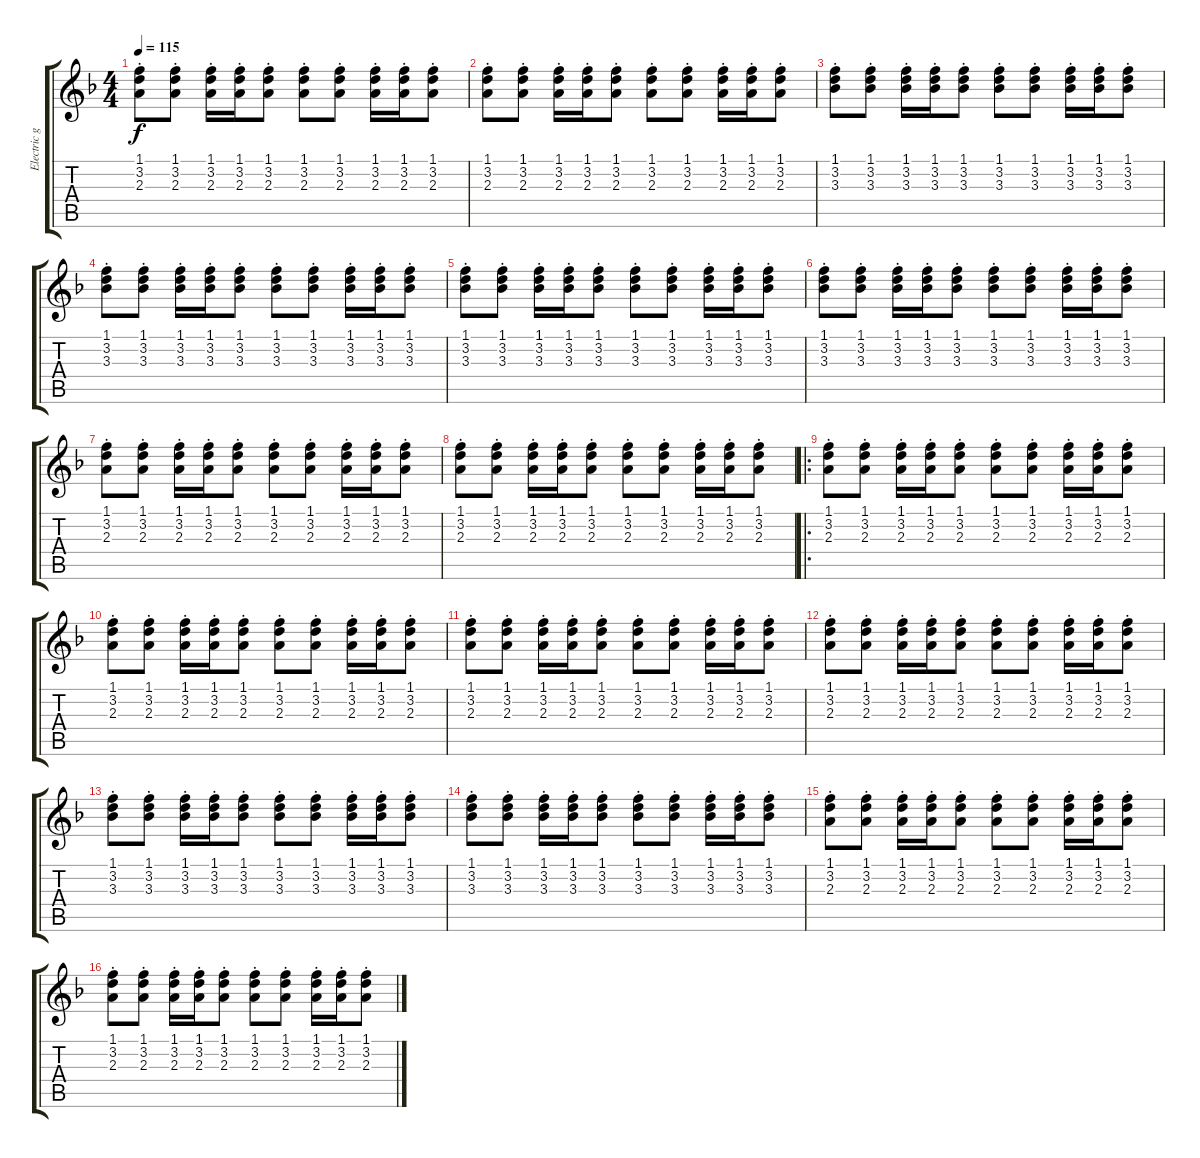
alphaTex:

\track ("Electric guitar 1" "Electric g") {instrument acousticguitarsteel}
\staff {score tabs}
\tuning (E4 B3 G3 D3 A2 E2) {hide}
\ts (4 4)
\tempo 115
\clef g2
\ks dminor
(1.1{st} 3.2{st} 2.3{st}).8{dy f} (1.1{st} 3.2{st} 2.3{st}).8 (1.1{st} 3.2{st} 2.3{st}).16 (1.1{st} 3.2{st} 2.3{st}).16 (1.1{st} 3.2{st} 2.3{st}).8 (1.1{st} 3.2{st} 2.3{st}).8 (1.1{st} 3.2{st} 2.3{st}).8 (1.1{st} 3.2{st} 2.3{st}).16 (1.1{st} 3.2{st} 2.3{st}).16 (1.1{st} 3.2{st} 2.3{st}).8 |
(1.1{st} 3.2{st} 2.3{st}).8 (1.1{st} 3.2{st} 2.3{st}).8 (1.1{st} 3.2{st} 2.3{st}).16 (1.1{st} 3.2{st} 2.3{st}).16 (1.1{st} 3.2{st} 2.3{st}).8 (1.1{st} 3.2{st} 2.3{st}).8 (1.1{st} 3.2{st} 2.3{st}).8 (1.1{st} 3.2{st} 2.3{st}).16 (1.1{st} 3.2{st} 2.3{st}).16 (1.1{st} 3.2{st} 2.3{st}).8 |
(1.1{st} 3.2{st} 3.3{st}).8 (1.1{st} 3.2{st} 3.3{st}).8 (1.1{st} 3.2{st} 3.3{st}).16 (1.1{st} 3.2{st} 3.3{st}).16 (1.1{st} 3.2{st} 3.3{st}).8 (1.1{st} 3.2{st} 3.3{st}).8 (1.1{st} 3.2{st} 3.3{st}).8 (1.1{st} 3.2{st} 3.3{st}).16 (1.1{st} 3.2{st} 3.3{st}).16 (1.1{st} 3.2{st} 3.3{st}).8 |
(1.1{st} 3.2{st} 3.3{st}).8 (1.1{st} 3.2{st} 3.3{st}).8 (1.1{st} 3.2{st} 3.3{st}).16 (1.1{st} 3.2{st} 3.3{st}).16 (1.1{st} 3.2{st} 3.3{st}).8 (1.1{st} 3.2{st} 3.3{st}).8 (1.1{st} 3.2{st} 3.3{st}).8 (1.1{st} 3.2{st} 3.3{st}).16 (1.1{st} 3.2{st} 3.3{st}).16 (1.1{st} 3.2{st} 3.3{st}).8 |
(1.1{st} 3.2{st} 3.3{st}).8 (1.1{st} 3.2{st} 3.3{st}).8 (1.1{st} 3.2{st} 3.3{st}).16 (1.1{st} 3.2{st} 3.3{st}).16 (1.1{st} 3.2{st} 3.3{st}).8 (1.1{st} 3.2{st} 3.3{st}).8 (1.1{st} 3.2{st} 3.3{st}).8 (1.1{st} 3.2{st} 3.3{st}).16 (1.1{st} 3.2{st} 3.3{st}).16 (1.1{st} 3.2{st} 3.3{st}).8 |
(1.1{st} 3.2{st} 3.3{st}).8 (1.1{st} 3.2{st} 3.3{st}).8 (1.1{st} 3.2{st} 3.3{st}).16 (1.1{st} 3.2{st} 3.3{st}).16 (1.1{st} 3.2{st} 3.3{st}).8 (1.1{st} 3.2{st} 3.3{st}).8 (1.1{st} 3.2{st} 3.3{st}).8 (1.1{st} 3.2{st} 3.3{st}).16 (1.1{st} 3.2{st} 3.3{st}).16 (1.1{st} 3.2{st} 3.3{st}).8 |
(1.1{st} 3.2{st} 2.3{st}).8 (1.1{st} 3.2{st} 2.3{st}).8 (1.1{st} 3.2{st} 2.3{st}).16 (1.1{st} 3.2{st} 2.3{st}).16 (1.1{st} 3.2{st} 2.3{st}).8 (1.1{st} 3.2{st} 2.3{st}).8 (1.1{st} 3.2{st} 2.3{st}).8 (1.1{st} 3.2{st} 2.3{st}).16 (1.1{st} 3.2{st} 2.3{st}).16 (1.1{st} 3.2{st} 2.3{st}).8 |
(1.1{st} 3.2{st} 2.3{st}).8 (1.1{st} 3.2{st} 2.3{st}).8 (1.1{st} 3.2{st} 2.3{st}).16 (1.1{st} 3.2{st} 2.3{st}).16 (1.1{st} 3.2{st} 2.3{st}).8 (1.1{st} 3.2{st} 2.3{st}).8 (1.1{st} 3.2{st} 2.3{st}).8 (1.1{st} 3.2{st} 2.3{st}).16 (1.1{st} 3.2{st} 2.3{st}).16 (1.1{st} 3.2{st} 2.3{st}).8 |
\ro
(1.1{st} 3.2{st} 2.3{st}).8 (1.1{st} 3.2{st} 2.3{st}).8 (1.1{st} 3.2{st} 2.3{st}).16 (1.1{st} 3.2{st} 2.3{st}).16 (1.1{st} 3.2{st} 2.3{st}).8 (1.1{st} 3.2{st} 2.3{st}).8 (1.1{st} 3.2{st} 2.3{st}).8 (1.1{st} 3.2{st} 2.3{st}).16 (1.1{st} 3.2{st} 2.3{st}).16 (1.1{st} 3.2{st} 2.3{st}).8 |
(1.1{st} 3.2{st} 2.3{st}).8 (1.1{st} 3.2{st} 2.3{st}).8 (1.1{st} 3.2{st} 2.3{st}).16 (1.1{st} 3.2{st} 2.3{st}).16 (1.1{st} 3.2{st} 2.3{st}).8 (1.1{st} 3.2{st} 2.3{st}).8 (1.1{st} 3.2{st} 2.3{st}).8 (1.1{st} 3.2{st} 2.3{st}).16 (1.1{st} 3.2{st} 2.3{st}).16 (1.1{st} 3.2{st} 2.3{st}).8 |
(1.1{st} 3.2{st} 2.3{st}).8 (1.1{st} 3.2{st} 2.3{st}).8 (1.1{st} 3.2{st} 2.3{st}).16 (1.1{st} 3.2{st} 2.3{st}).16 (1.1{st} 3.2{st} 2.3{st}).8 (1.1{st} 3.2{st} 2.3{st}).8 (1.1{st} 3.2{st} 2.3{st}).8 (1.1{st} 3.2{st} 2.3{st}).16 (1.1{st} 3.2{st} 2.3{st}).16 (1.1{st} 3.2{st} 2.3{st}).8 |
(1.1{st} 3.2{st} 2.3{st}).8 (1.1{st} 3.2{st} 2.3{st}).8 (1.1{st} 3.2{st} 2.3{st}).16 (1.1{st} 3.2{st} 2.3{st}).16 (1.1{st} 3.2{st} 2.3{st}).8 (1.1{st} 3.2{st} 2.3{st}).8 (1.1{st} 3.2{st} 2.3{st}).8 (1.1{st} 3.2{st} 2.3{st}).16 (1.1{st} 3.2{st} 2.3{st}).16 (1.1{st} 3.2{st} 2.3{st}).8 |
(1.1{st} 3.2{st} 3.3{st}).8 (1.1{st} 3.2{st} 3.3{st}).8 (1.1{st} 3.2{st} 3.3{st}).16 (1.1{st} 3.2{st} 3.3{st}).16 (1.1{st} 3.2{st} 3.3{st}).8 (1.1{st} 3.2{st} 3.3{st}).8 (1.1{st} 3.2{st} 3.3{st}).8 (1.1{st} 3.2{st} 3.3{st}).16 (1.1{st} 3.2{st} 3.3{st}).16 (1.1{st} 3.2{st} 3.3{st}).8 |
(1.1{st} 3.2{st} 3.3{st}).8 (1.1{st} 3.2{st} 3.3{st}).8 (1.1{st} 3.2{st} 3.3{st}).16 (1.1{st} 3.2{st} 3.3{st}).16 (1.1{st} 3.2{st} 3.3{st}).8 (1.1{st} 3.2{st} 3.3{st}).8 (1.1{st} 3.2{st} 3.3{st}).8 (1.1{st} 3.2{st} 3.3{st}).16 (1.1{st} 3.2{st} 3.3{st}).16 (1.1{st} 3.2{st} 3.3{st}).8 |
(1.1{st} 3.2{st} 2.3{st}).8 (1.1{st} 3.2{st} 2.3{st}).8 (1.1{st} 3.2{st} 2.3{st}).16 (1.1{st} 3.2{st} 2.3{st}).16 (1.1{st} 3.2{st} 2.3{st}).8 (1.1{st} 3.2{st} 2.3{st}).8 (1.1{st} 3.2{st} 2.3{st}).8 (1.1{st} 3.2{st} 2.3{st}).16 (1.1{st} 3.2{st} 2.3{st}).16 (1.1{st} 3.2{st} 2.3{st}).8 |
(1.1{st} 3.2{st} 2.3{st}).8 (1.1{st} 3.2{st} 2.3{st}).8 (1.1{st} 3.2{st} 2.3{st}).16 (1.1{st} 3.2{st} 2.3{st}).16 (1.1{st} 3.2{st} 2.3{st}).8 (1.1{st} 3.2{st} 2.3{st}).8 (1.1{st} 3.2{st} 2.3{st}).8 (1.1{st} 3.2{st} 2.3{st}).16 (1.1{st} 3.2{st} 2.3{st}).16 (1.1{st} 3.2{st} 2.3{st}).8
